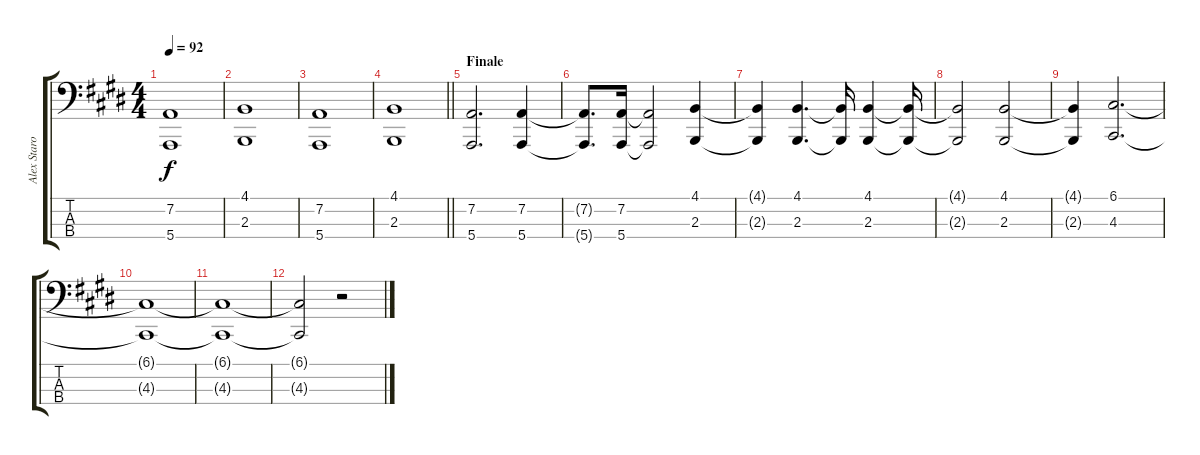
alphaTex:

\track ("Alex Staropoli" "Alex Staro") {instrument brightacousticpiano}
\staff {score tabs}
\tuning (G2 D2 A1 E1) {hide}
\ts (4 4)
\tempo 92
\clef f4
\ks c#minor
(7.2 5.4).1{dy f} |
(4.1 2.3).1 |
(7.2 5.4).1 |
\barLineRight lightlight
(4.1 2.3).1 |
\section ("" "Finale")
(7.2 5.4).2{d} (7.2 5.4).4 |
(7.2{t} 5.4{t}).8{d} (7.2 5.4).16 (7.2{t} 5.4{t}).2 (4.1 2.3).4 |
(4.1{t} 2.3{t}).4 (4.1 2.3).4{d} (4.1{t} 2.3{t}).16 (4.1 2.3).4 (4.1{t} 2.3{t}).16 |
(4.1{t} 2.3{t}).2 (4.1 2.3).2 |
(4.1{t} 2.3{t}).4 (6.1 4.3).2{d} |
(6.1{t} 4.3{t}).1 |
(6.1{t} 4.3{t}).1 |
(6.1{t} 4.3{t}).2 r.2
